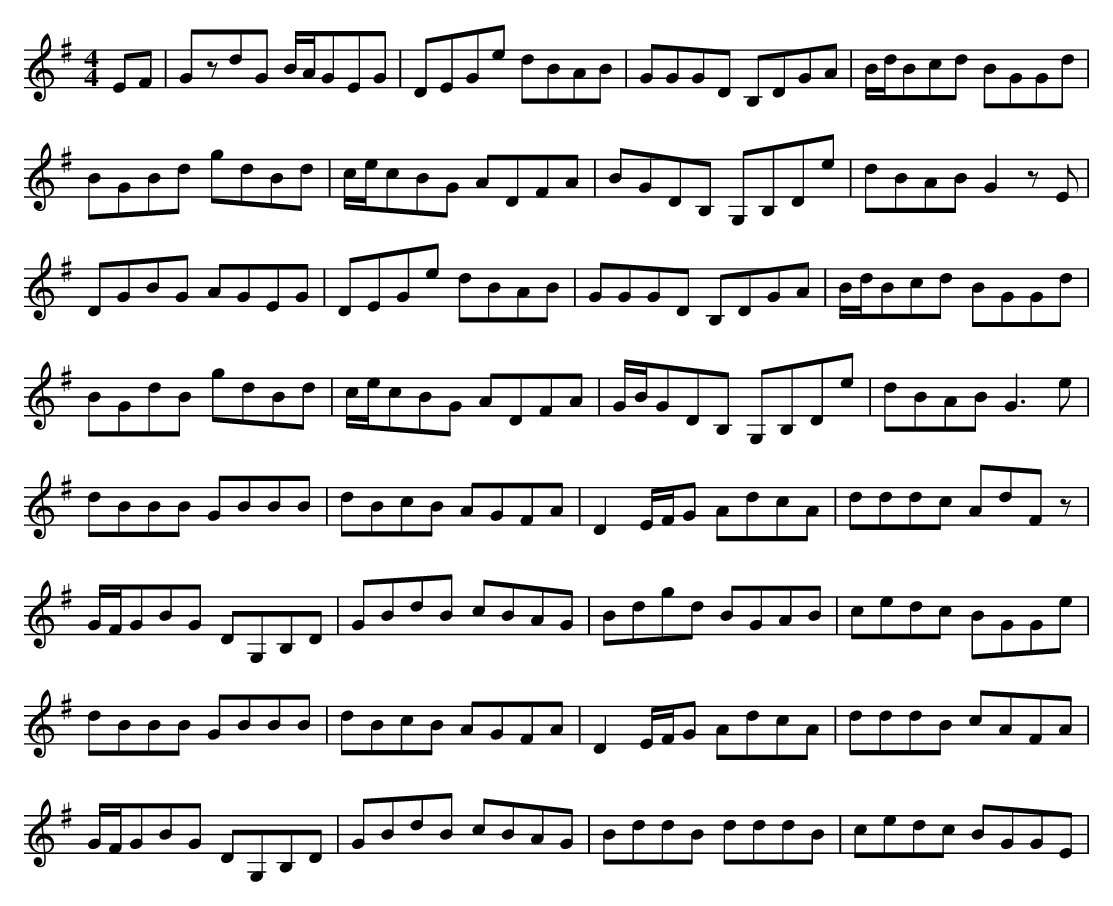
X:1
M:4/4
K:G
EF|GzdG B/A/GEG|DEGe dBAB|GGGD B,DGA|B/d/Bcd BGGd|
BGBd gdBd|c/e/cBG ADFA|BGDB, G,B,De|dBAB G2zE|
DGBG AGEG|DEGe dBAB|GGGD B,DGA|B/d/Bcd BGGd|
BGdB gdBd|c/e/cBG ADFA|G/B/GDB, G,B,De|dBAB G3e|
dBBB GBBB|dBcB AGFA|D2E/F/G AdcA|dddc AdFz|
G/F/GBG DG,B,D|GBdB cBAG|Bdgd BGAB|cedc BGGe|
dBBB GBBB|dBcB AGFA|D2E/F/G AdcA|dddB cAFA|
G/F/GBG DG,B,D|GBdB cBAG|BddB dddB|cedc BGGE|
